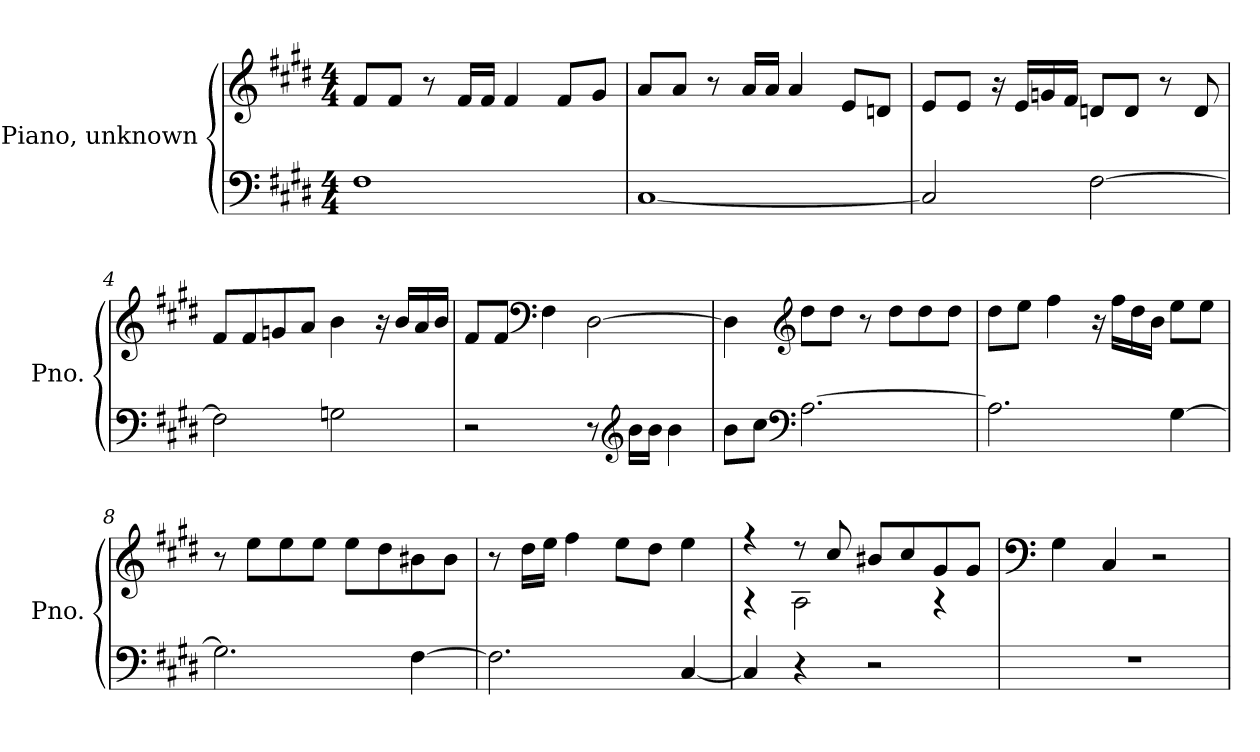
**kern	**kern
*part1	*part1
*staff2	*staff1
*I"Piano, unknown	*
*I'Pno.	*
*clefF4	*clefG2
*k[f#c#g#d#]	*k[f#c#g#d#]
*M4/4	*M4/4
*MM120	*MM120
=1	=1
1F#	8f#/L
.	8f#/J
.	8r
.	16f#/LL
.	16f#/JJ
.	4f#/
.	8f#/L
.	8g#/J
=2	=2
[1C#	8a/L
.	8a/J
.	8r
.	16a/LL
.	16a/JJ
.	4a/
.	8e/L
.	8dn/J
=3	=3
2C#/]	8e/L
.	8e/J
.	16r
.	16e/LL
.	16gn/
.	16f#/JJ
[2F#\	8dn/L
.	8d/J
.	8r
.	8d/
=4	=4
2F#\]	8f#/L
.	8f#/
.	8gn/
.	8a/J
2Gn\	4b\
.	16r
.	16b/LL
.	16a/
.	16b/JJ
!!LO:LB:g=z
=5	=5
2r	8f#/L
.	8f#/J
*	*clefF4
.	4F#\
8r	[2D#\
*clefG2	*
16b\LL	.
16b\JJ	.
4b\	.
=6	=6
8b\L	4D#\]
8cc#\J	.
*clefF4	*clefG2
[2.A\	8dd#\L
.	8dd#\J
.	8r
.	8dd#\L
.	8dd#\
.	8dd#\J
=7	=7
2.A\]	8dd#\L
.	8ee\J
.	4ff#\
.	16r
.	16ff#\LL
.	16dd#\
.	16b\JJ
[4G#\	8ee\L
.	8ee\J
=8	=8
2.G#\]	8r
.	8ee\L
.	8ee\
.	8ee\J
.	8ee\L
.	8dd#\
[4F#\	8b#X\
.	8b#\J
!!LO:LB:g=z
=9	=9
2.F#\]	8r
.	16dd#\LL
.	16ee\JJ
.	4ff#\
.	8ee\L
.	8dd#\J
[4C#/	4ee\
=10	=10
*	*^
4C#/]	4r	4r
4r	8r	2A\
.	8cc#/	.
2r	8b#X/L	.
.	8cc#/	.
.	8g#/	4r
.	8g#/J	.
*	*v	*v
=11	=11
*	*clefF4
1r	4G#\
.	4C#/
.	2r
=	=
*-	*-
